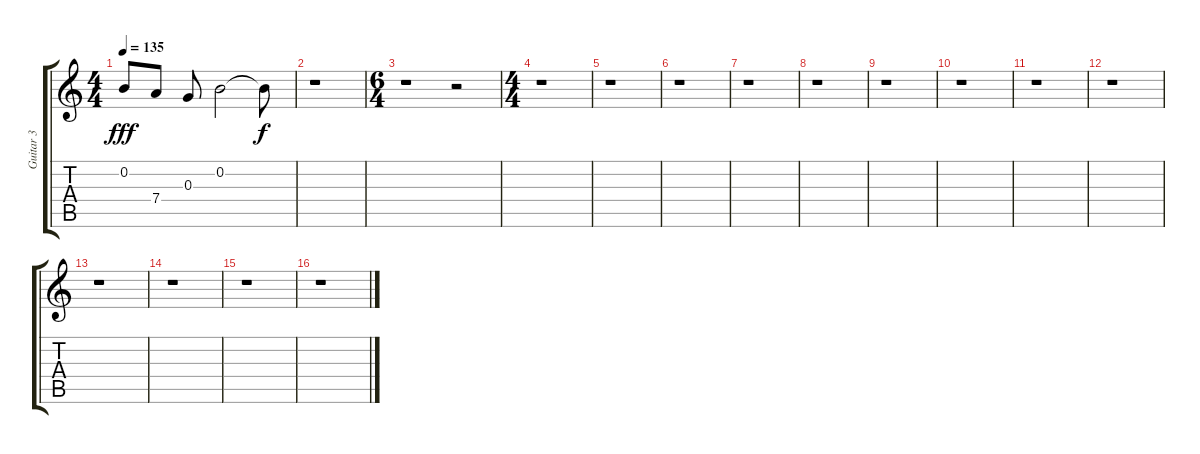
\track ("Guitar 3" "Guitar 3") {instrument acousticguitarsteel}
\staff {score tabs}
\tuning (E4 B3 G3 D3 A2 E2) {hide}
\ts (4 4)
\tempo 135
\clef g2
\ks c
0.2.8{dy fff} 7.4.8 0.3.8 0.2.2 0.2{t}.8{dy f} |
r.1 |
\ts (6 4)
r.1 r.2 |
\ts (4 4)
r.1 |
r.1 |
r.1 |
r.1 |
r.1 |
r.1 |
r.1 |
r.1 |
r.1 |
r.1 |
r.1 |
r.1 |
r.1
